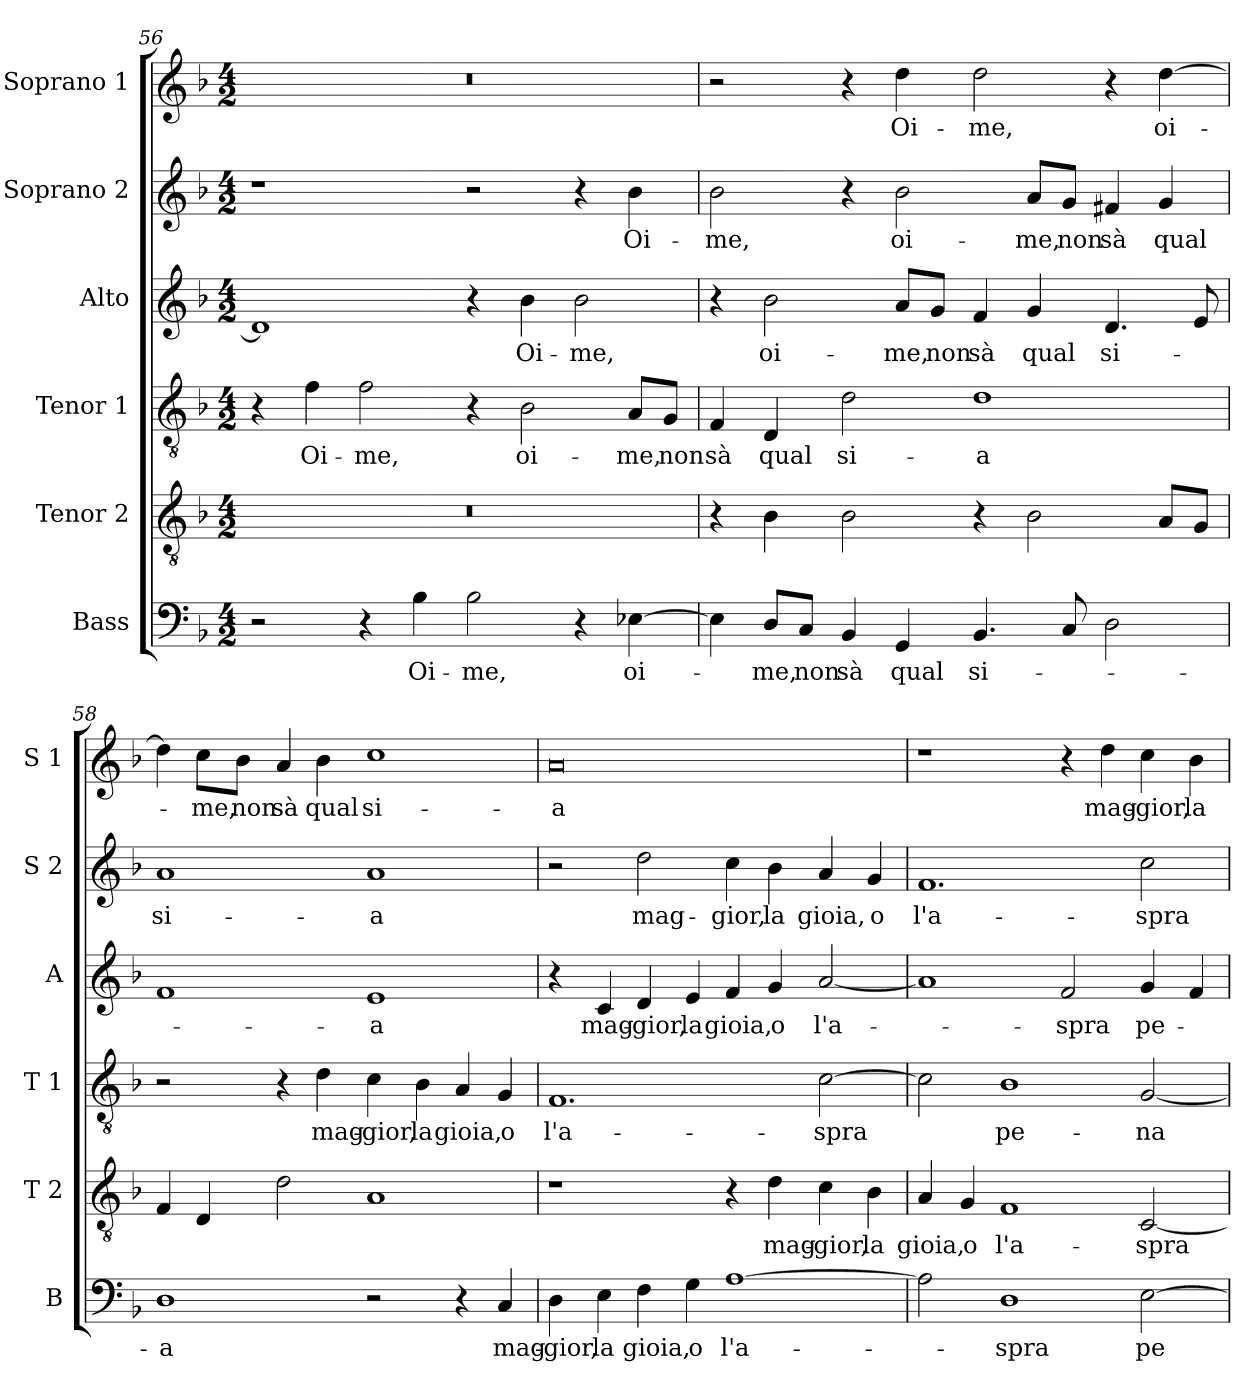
**kern	**text	**kern	**text	**kern	**text	**kern	**text	**kern	**text	**kern	**text
*part6	*part6	*part5	*part5	*part4	*part4	*part3	*part3	*part2	*part2	*part1	*part1
*staff6	*staff6	*staff5	*staff5	*staff4	*staff4	*staff3	*staff3	*staff2	*staff2	*staff1	*staff1
*I"Bass	*	*I"Tenor 2	*	*I"Tenor 1	*	*I"Alto	*	*I"Soprano 2	*	*I"Soprano 1	*
*I'B	*	*I'T 2	*	*I'T 1	*	*I'A	*	*I'S 2	*	*I'S 1	*
*clefF4	*	*clefGv2	*	*clefGv2	*	*clefG2	*	*clefG2	*	*clefG2	*
*k[b-]	*	*k[b-]	*	*k[b-]	*	*k[b-]	*	*k[b-]	*	*k[b-]	*
*F:	*	*F:	*	*F:	*	*F:	*	*F:	*	*F:	*
*M4/2	*	*M4/2	*	*M4/2	*	*M4/2	*	*M4/2	*	*M4/2	*
=56	=56	=56	=56	=56	=56	=56	=56	=56	=56	=56	=56
2r	.	0r	.	4r	.	1d]	.	1r	.	0r	.
!	!	!	!	!	!LO:LY:b	!	!	!	!	!	!
.	.	.	.	4f\	Oi-	.	.	.	.	.	.
!	!	!	!	!	!LO:LY:b	!	!	!	!	!	!
4r	.	.	.	2f\	-me,	.	.	.	.	.	.
!	!LO:LY:b	!	!	!	!	!	!	!	!	!	!
4B-\	Oi-	.	.	.	.	.	.	.	.	.	.
!	!LO:LY:b	!	!	!	!	!	!	!	!	!	!
2B-\	-me,	.	.	4r	.	4r	.	2r	.	.	.
!	!	!	!	!	!LO:LY:b	!	!LO:LY:b	!	!	!	!
.	.	.	.	2B-\	oi-	4b-\	Oi-	.	.	.	.
!	!	!	!	!	!	!	!LO:LY:b	!	!	!	!
4r	.	.	.	.	.	2b-\	-me,	4r	.	.	.
!	!LO:LY:b	!	!	!	!LO:LY:b	!	!	!	!LO:LY:b	!	!
[4E-X\	oi-	.	.	8A/L	-me,	.	.	4b-\	Oi-	.	.
!	!	!	!	!	!LO:LY:b	!	!	!	!	!	!
.	.	.	.	8G/J	non	.	.	.	.	.	.
=57	=57	=57	=57	=57	=57	=57	=57	=57	=57	=57	=57
!	!	!	!	!	!LO:LY:b	!	!	!	!LO:LY:b	!	!
4E-\]	.	4r	.	4F/	sà	4r	.	2b-\	-me,	2r	.
!	!LO:LY:b	!	!	!	!LO:LY:b	!	!LO:LY:b	!	!	!	!
8D/L	-me,	4B-\	.	4D/	qual	2b-\	oi-	.	.	.	.
!	!LO:LY:b	!	!	!	!	!	!	!	!	!	!
8C/J	non	.	.	.	.	.	.	.	.	.	.
!	!LO:LY:b	!	!	!	!LO:LY:b	!	!	!	!	!	!
4BB-/	sà	2B-\	.	2d\	si-	.	.	4r	.	4r	.
!	!LO:LY:b	!	!	!	!	!	!LO:LY:b	!	!LO:LY:b	!	!LO:LY:b
4GG/	qual	.	.	.	.	8a/L	-me,	2b-\	oi-	4dd\	Oi-
!	!	!	!	!	!	!	!LO:LY:b	!	!	!	!
.	.	.	.	.	.	8g/J	non	.	.	.	.
!	!LO:LY:b	!	!	!	!LO:LY:b	!	!LO:LY:b	!	!	!	!LO:LY:b
4.BB-/	si-	4r	.	1d	-a	4f/	sà	.	.	2dd\	-me,
!	!	!	!	!	!	!	!LO:LY:b	!	!LO:LY:b	!	!
.	.	2B-\	.	.	.	4g/	qual	8a/L	-me,	.	.
!	!	!	!	!	!	!	!	!	!LO:LY:b	!	!
8C/	.	.	.	.	.	.	.	8g/J	non	.	.
!	!	!	!	!	!	!	!LO:LY:b	!	!LO:LY:b	!	!
2D\	.	.	.	.	.	4.d/	si-	4f#X/	sà	4r	.
!	!	!	!	!	!	!	!	!	!LO:LY:b	!	!LO:LY:b
.	.	8A/L	.	.	.	.	.	4g/	qual	[4dd\	oi-
.	.	8G/J	.	.	.	8e/	.	.	.	.	.
!!LO:PB:g=z
=58	=58	=58	=58	=58	=58	=58	=58	=58	=58	=58	=58
!	!LO:LY:b	!	!	!	!	!	!	!	!LO:LY:b	!	!
1D	-a	4F/	.	2r	.	1f	.	1a	si-	4dd\]	.
!	!	!	!	!	!	!	!	!	!	!	!LO:LY:b
.	.	4D/	.	.	.	.	.	.	.	8cc\L	-me,
!	!	!	!	!	!	!	!	!	!	!	!LO:LY:b
.	.	.	.	.	.	.	.	.	.	8b-\J	non
!	!	!	!	!	!	!	!	!	!	!	!LO:LY:b
.	.	2d\	.	4r	.	.	.	.	.	4a/	sà
!	!	!	!	!	!LO:LY:b	!	!	!	!	!	!LO:LY:b
.	.	.	.	4d\	mag-	.	.	.	.	4b-\	qual
!	!	!	!	!	!LO:LY:b	!	!LO:LY:b	!	!LO:LY:b	!	!LO:LY:b
2r	.	1A	.	4c\	-gior,	1e	-a	1a	-a	1cc	si-
!	!	!	!	!	!LO:LY:b	!	!	!	!	!	!
.	.	.	.	4B-\	la	.	.	.	.	.	.
!	!	!	!	!	!LO:LY:b	!	!	!	!	!	!
4r	.	.	.	4A/	gioia,	.	.	.	.	.	.
!	!LO:LY:b	!	!	!	!LO:LY:b	!	!	!	!	!	!
4C/	mag-	.	.	4G/	o	.	.	.	.	.	.
=59	=59	=59	=59	=59	=59	=59	=59	=59	=59	=59	=59
!	!LO:LY:b	!	!	!	!LO:LY:b	!	!	!	!	!	!LO:LY:b
4D\	-gior,	1r	.	1.F	l'a-	4r	.	2r	.	0a	-a
!	!LO:LY:b	!	!	!	!	!	!LO:LY:b	!	!	!	!
4E\	la	.	.	.	.	4c/	mag-	.	.	.	.
!	!LO:LY:b	!	!	!	!	!	!LO:LY:b	!	!LO:LY:b	!	!
4F\	gioia,	.	.	.	.	4d/	-gior,	2dd\	mag-	.	.
!	!LO:LY:b	!	!	!	!	!	!LO:LY:b	!	!	!	!
4G\	o	.	.	.	.	4e/	la	.	.	.	.
!	!LO:LY:b	!	!	!	!	!	!LO:LY:b	!	!LO:LY:b	!	!
[1A	l'a-	4r	.	.	.	4f/	gioia,	4cc\	-gior,	.	.
!	!	!	!LO:LY:b	!	!	!	!LO:LY:b	!	!LO:LY:b	!	!
.	.	4d\	mag-	.	.	4g/	o	4b-\	la	.	.
!	!	!	!LO:LY:b	!	!LO:LY:b	!	!LO:LY:b	!	!LO:LY:b	!	!
.	.	4c\	-gior,	[2c\	-spra	[2a/	l'a-	4a/	gioia,	.	.
!	!	!	!LO:LY:b	!	!	!	!	!	!LO:LY:b	!	!
.	.	4B-\	la	.	.	.	.	4g/	o	.	.
=60	=60	=60	=60	=60	=60	=60	=60	=60	=60	=60	=60
!	!	!	!LO:LY:b	!	!	!	!	!	!LO:LY:b	!	!
2A\]	.	4A/	gioia,	2c\]	.	1a]	.	1.f	l'a-	1r	.
!	!	!	!LO:LY:b	!	!	!	!	!	!	!	!
.	.	4G/	o	.	.	.	.	.	.	.	.
!	!LO:LY:b	!	!LO:LY:b	!	!LO:LY:b	!	!	!	!	!	!
1D	-spra	1F	l'a-	1B-	pe-	.	.	.	.	.	.
!	!	!	!	!	!	!	!LO:LY:b	!	!	!	!
.	.	.	.	.	.	2f/	-spra	.	.	4r	.
!	!	!	!	!	!	!	!	!	!	!	!LO:LY:b
.	.	.	.	.	.	.	.	.	.	4dd\	mag-
!	!LO:LY:b	!	!LO:LY:b	!	!LO:LY:b	!	!LO:LY:b	!	!LO:LY:b	!	!LO:LY:b
[2E\	pe-	[2C/	-spra	[2G/	-na	4g/	pe-	2cc\	-spra	4cc\	-gior,
!	!	!	!	!	!	!	!	!	!	!	!LO:LY:b
.	.	.	.	.	.	4f/	.	.	.	4b-\	la
=	=	=	=	=	=	=	=	=	=	=	=
*-	*-	*-	*-	*-	*-	*-	*-	*-	*-	*-	*-
